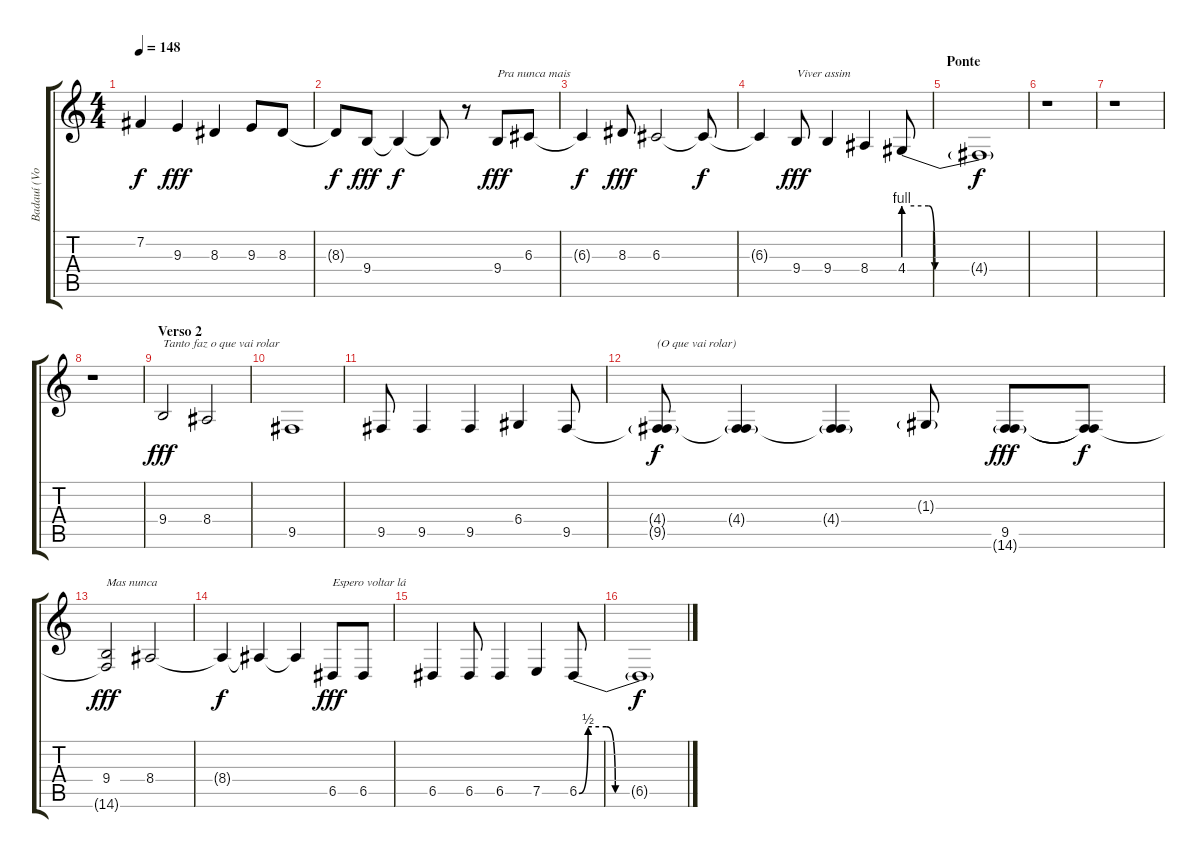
\track ("Badauí (Vocal)" "Badauí (Vo") {instrument altosax}
\staff {score tabs}
\tuning (E4 B3 G3 D3 A2 E2) {hide}
\ts (4 4)
\tempo 148
\clef g2
\ks c
7.2{t}.4{dy f} 9.3.4{dy fff} 8.3.4 9.3.8 8.3.8 |
8.3{t}.8{dy f} 9.4.8{dy fff} 9.4{t}.4{dy f} 9.4{t}.8 r.8 9.4.8{txt "Pra nunca mais" dy fff} 6.3.8 |
6.3{t}.4{dy f} 8.3.8{dy fff} 6.3.2 6.3{t}.8{dy f} |
6.3{t}.4 9.4.8{txt "Viver assim" dy fff} 9.4.4 8.4.4 4.4{be (custom 0 4 12 4 15 0 60 0)}.8 |
\section ("" "Ponte")
4.4{t}.1{dy f} |
r.1 |
r.1 |
r.1 |
\section ("" "Verso 2")
9.4.2{txt "Tanto faz o que vai rolar" dy fff} 8.4.2 |
9.5.1 |
9.5.8 9.5.4 9.5.4 6.4.4 9.5.8 |
(4.4{g} 9.5{t}).8{txt "(O que vai rolar)" dy f} (4.4{g} 9.5{t}).4 (4.4{g} 9.5{t}).4 1.3{g}.8 (9.5 14.6{g}).8{dy fff} (9.5{t} 14.6{t}).8{dy f} |
(9.4 14.6{t}).2{txt "Mas nunca" dy fff} 8.4.2 |
8.4{t}.4{dy f} 8.4{t}.4 8.4{t}.4 6.5.8{txt "Espero voltar lá" dy fff} 6.5.8 |
6.5.4 6.5.8 6.5.4 7.5.4 6.5{be (custom 0 0 5 2 15 2 20 0 60 0)}.8 |
6.5{t}.1{dy f}
